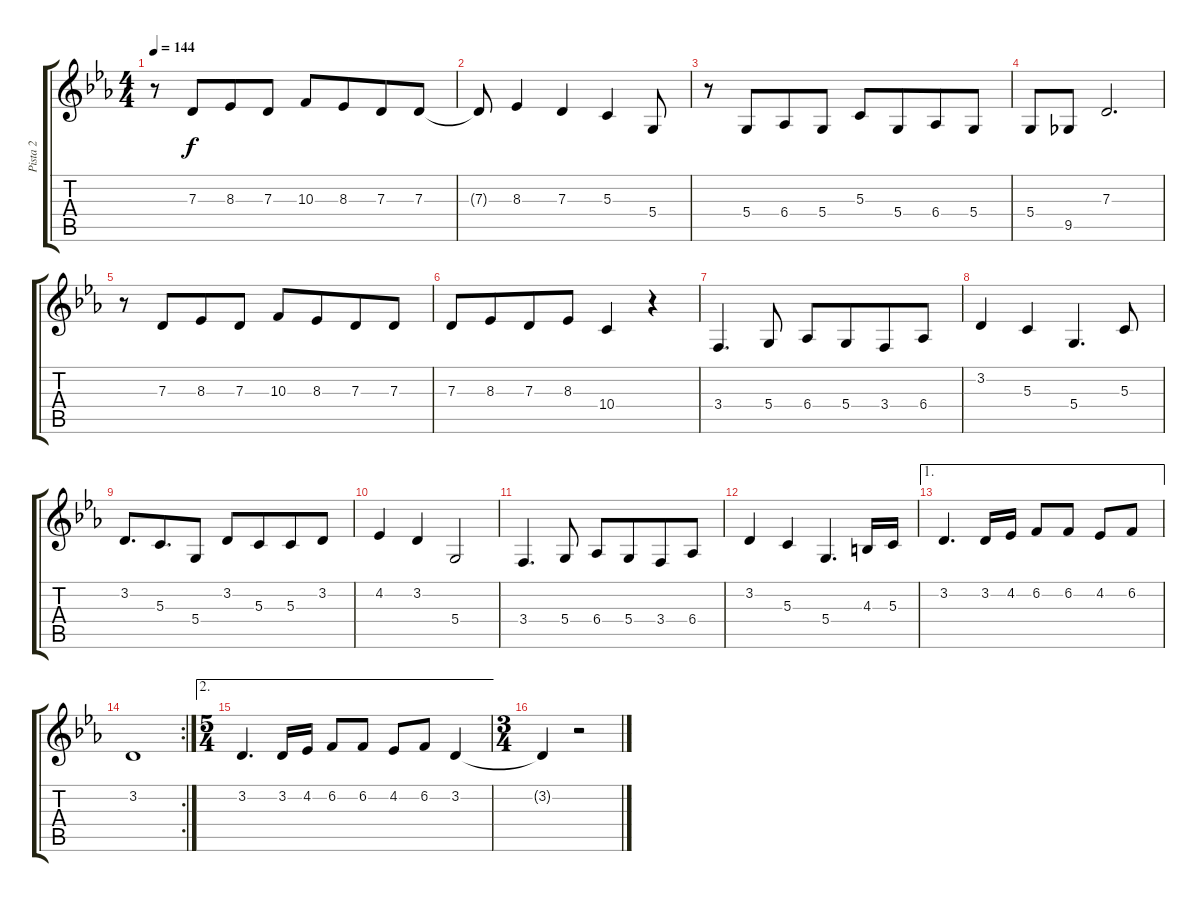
\track ("Pista 2" "Pista 2") {instrument flute}
\staff {score tabs}
\tuning (E4 B3 G3 D3 A2 E2) {hide}
\ts (4 4)
\tempo 144
\clef g2
\ks eb
r.8{dy f} 7.3.8{beam merge} 8.3.8 7.3.8 10.3.8 8.3.8{beam merge} 7.3.8 7.3.8 |
7.3{t}.8 8.3.4 7.3.4 5.3.4 5.4.8 |
r.8 5.4.8{beam merge} 6.4.8 5.4.8 5.3.8 5.4.8{beam merge} 6.4.8 5.4.8 |
5.4.8 9.5.8 7.3.2{d} |
r.8 7.3.8{beam merge} 8.3.8 7.3.8 10.3.8 8.3.8{beam merge} 7.3.8 7.3.8 |
7.3.8 8.3.8{beam merge} 7.3.8 8.3.8 10.4.4 r.4 |
3.4.4{d} 5.4.8 6.4.8 5.4.8{beam merge} 3.4.8 6.4.8 |
3.2.4 5.3.4 5.4.4{d} 5.3.8 |
3.2.8{d} 5.3.8{d beam merge} 5.4.8 3.2.8 5.3.8{beam merge} 5.3.8 3.2.8 |
4.2.4 3.2.4 5.4.2 |
3.4.4{d} 5.4.8 6.4.8 5.4.8{beam merge} 3.4.8 6.4.8 |
3.2.4 5.3.4 5.4.4{d} 4.3.16 5.3.16 |
\ae 1
3.2.4{d} 3.2.16 4.2.16 6.2.8 6.2.8 4.2.8 6.2.8 |
\rc 2
3.2.1 |
\ae 2
\ts (5 4)
3.2.4{d} 3.2.16 4.2.16 6.2.8 6.2.8 4.2.8 6.2.8 3.2.4 |
\ts (3 4)
3.2{t}.4 r.2
